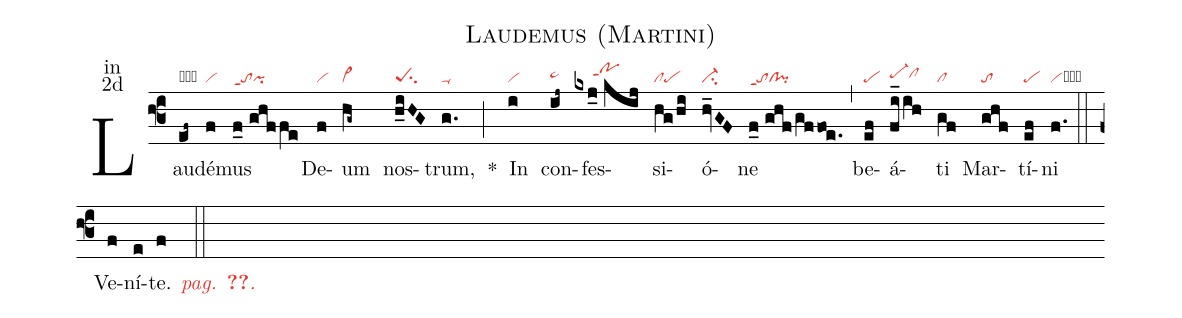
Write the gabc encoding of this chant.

name:Laudemus (Martini);
office-part:in;
mode:2d;
nabc-lines:1;
%%
(f3) Lau(ef~|obpe~)dé(f|vi)mus(f_0//ghf/fe|toppt1pi) De(f|vi)um(hg~|vi>) nos(h_iHG|peSsu2)trum,(g.|ta-) <sp>*</sp>(;) In(i|vi) con(ij~|pe~hh)fes(kxj_0//kij|/////pohjppt1)si(hg/hi|clpe)ó(hv_GF|ci-)ne(f_0//ghf/gffoe.|toppt1cl!pi) (,) be(ef|pe)á(fi_ih|pe-hhclhh)ti(gf|cl) Mar(ghf|to)tí(ef|pe)ni(f.|vicb) (::) <nlba>Ve(f)ní(e)t{e}. <c><i>pag. <v>\pageref{M-ORIP2d}</v>.</i></c></nlba>(f ::)
